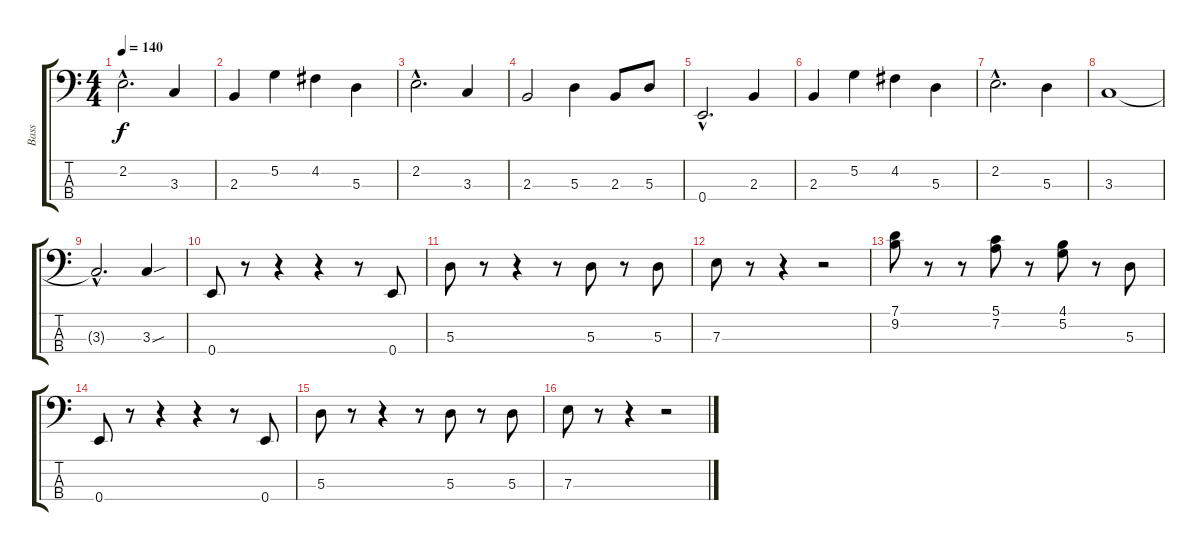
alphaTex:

\track ("Bass" "Bass") {instrument slapbass1}
\staff {score tabs}
\tuning (G2 D2 A1 E1) {hide}
\ts (4 4)
\tempo 140
\clef f4
\ks c
2.2{hac}.2{d dy f} 3.3.4 |
2.3.4 5.2.4 4.2.4 5.3.4 |
2.2{hac}.2{d} 3.3.4 |
2.3.2 5.3.4 2.3.8 5.3.8 |
0.4{hac}.2{d} 2.3.4 |
2.3.4 5.2.4 4.2.4 5.3.4 |
2.2{hac}.2{d} 5.3.4 |
3.3.1 |
3.3{hac t}.2{d} 3.3{sou}.4 |
0.4.8 r.8 r.4 r.4 r.8 0.4.8 |
5.3.8 r.8 r.4 r.8 5.3.8 r.8 5.3.8 |
7.3.8 r.8 r.4 r.2 |
(7.1 9.2).8 r.8 r.8 (5.1 7.2).8 r.8 (4.1 5.2).8 r.8 5.3.8 |
0.4.8 r.8 r.4 r.4 r.8 0.4.8 |
5.3.8 r.8 r.4 r.8 5.3.8 r.8 5.3.8 |
7.3.8 r.8 r.4 r.2
